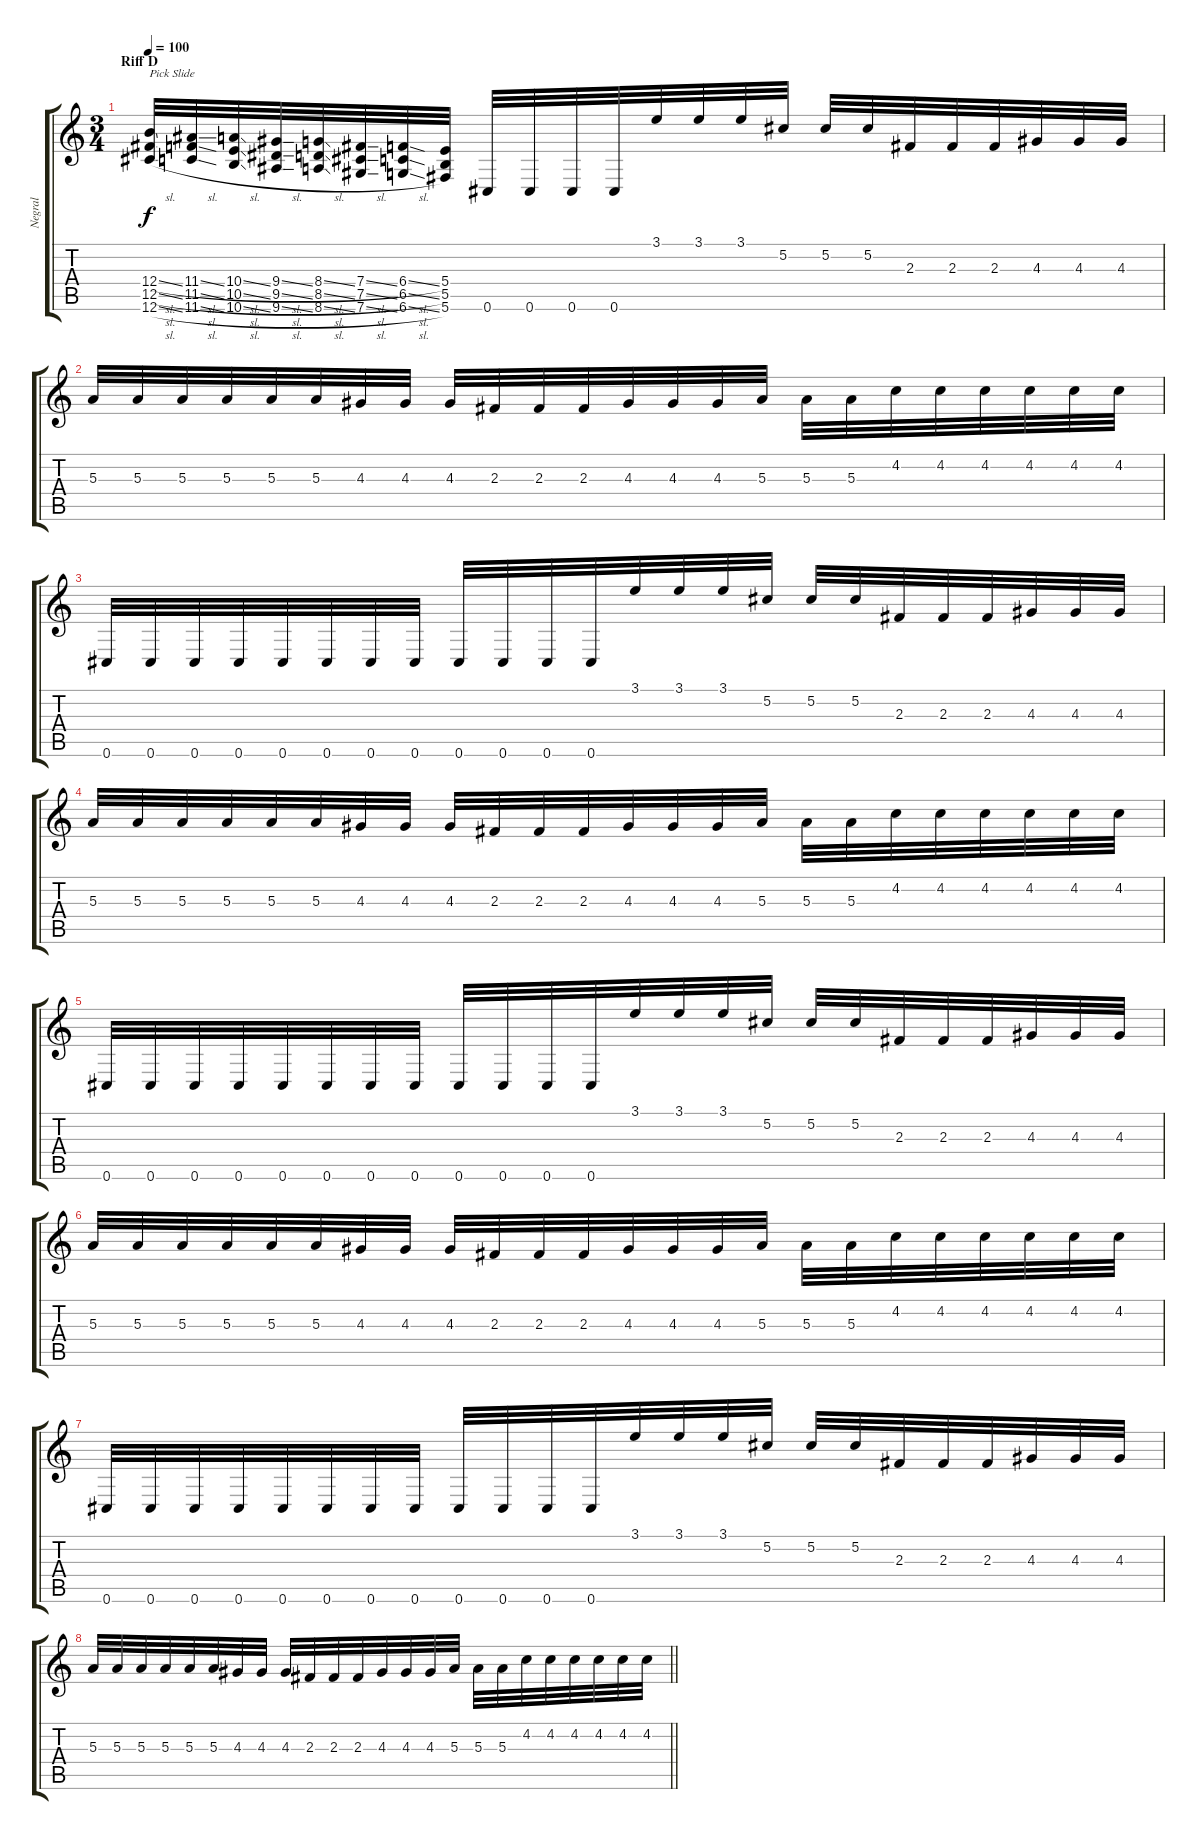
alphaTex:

\track ("Negral" "Negral") {instrument distortionguitar}
\staff {score tabs}
\tuning (Db4 Ab3 E3 B2 Gb2 Db2) {hide}
\ts (3 4)
\section ("" "Riff D")
\tempo 100
\clef g2
\ks c
(12.4{sl} 12.5{sl} 12.6{sl}).32{txt "Pick Slide" dy f} (11.4{sl} 11.5{sl} 11.6{sl}).32 (10.4{sl} 10.5{sl} 10.6{sl}).32 (9.4{sl} 9.5{sl} 9.6{sl}).32 (8.4{sl} 8.5{sl} 8.6{sl}).32 (7.4{sl} 7.5{sl} 7.6{sl}).32 (6.4{sl} 6.5{sl} 6.6{sl}).32 (5.4 5.5 5.6).32 0.6.32 0.6.32 0.6.32 0.6.32 3.1.32 3.1.32 3.1.32 5.2.32 5.2.32 5.2.32 2.3.32 2.3.32 2.3.32 4.3.32 4.3.32 4.3.32 |
5.3.32 5.3.32 5.3.32 5.3.32 5.3.32 5.3.32 4.3.32 4.3.32 4.3.32 2.3.32 2.3.32 2.3.32 4.3.32 4.3.32 4.3.32 5.3.32 5.3.32 5.3.32 4.2.32 4.2.32 4.2.32 4.2.32 4.2.32 4.2.32 |
0.6.32 0.6.32 0.6.32 0.6.32 0.6.32 0.6.32 0.6.32 0.6.32 0.6.32 0.6.32 0.6.32 0.6.32 3.1.32 3.1.32 3.1.32 5.2.32 5.2.32 5.2.32 2.3.32 2.3.32 2.3.32 4.3.32 4.3.32 4.3.32 |
5.3.32 5.3.32 5.3.32 5.3.32 5.3.32 5.3.32 4.3.32 4.3.32 4.3.32 2.3.32 2.3.32 2.3.32 4.3.32 4.3.32 4.3.32 5.3.32 5.3.32 5.3.32 4.2.32 4.2.32 4.2.32 4.2.32 4.2.32 4.2.32 |
0.6.32 0.6.32 0.6.32 0.6.32 0.6.32 0.6.32 0.6.32 0.6.32 0.6.32 0.6.32 0.6.32 0.6.32 3.1.32 3.1.32 3.1.32 5.2.32 5.2.32 5.2.32 2.3.32 2.3.32 2.3.32 4.3.32 4.3.32 4.3.32 |
5.3.32 5.3.32 5.3.32 5.3.32 5.3.32 5.3.32 4.3.32 4.3.32 4.3.32 2.3.32 2.3.32 2.3.32 4.3.32 4.3.32 4.3.32 5.3.32 5.3.32 5.3.32 4.2.32 4.2.32 4.2.32 4.2.32 4.2.32 4.2.32 |
0.6.32 0.6.32 0.6.32 0.6.32 0.6.32 0.6.32 0.6.32 0.6.32 0.6.32 0.6.32 0.6.32 0.6.32 3.1.32 3.1.32 3.1.32 5.2.32 5.2.32 5.2.32 2.3.32 2.3.32 2.3.32 4.3.32 4.3.32 4.3.32 |
\barLineRight lightlight
5.3.32 5.3.32 5.3.32 5.3.32 5.3.32 5.3.32 4.3.32 4.3.32 4.3.32 2.3.32 2.3.32 2.3.32 4.3.32 4.3.32 4.3.32 5.3.32 5.3.32 5.3.32 4.2.32 4.2.32 4.2.32 4.2.32 4.2.32 4.2.32
